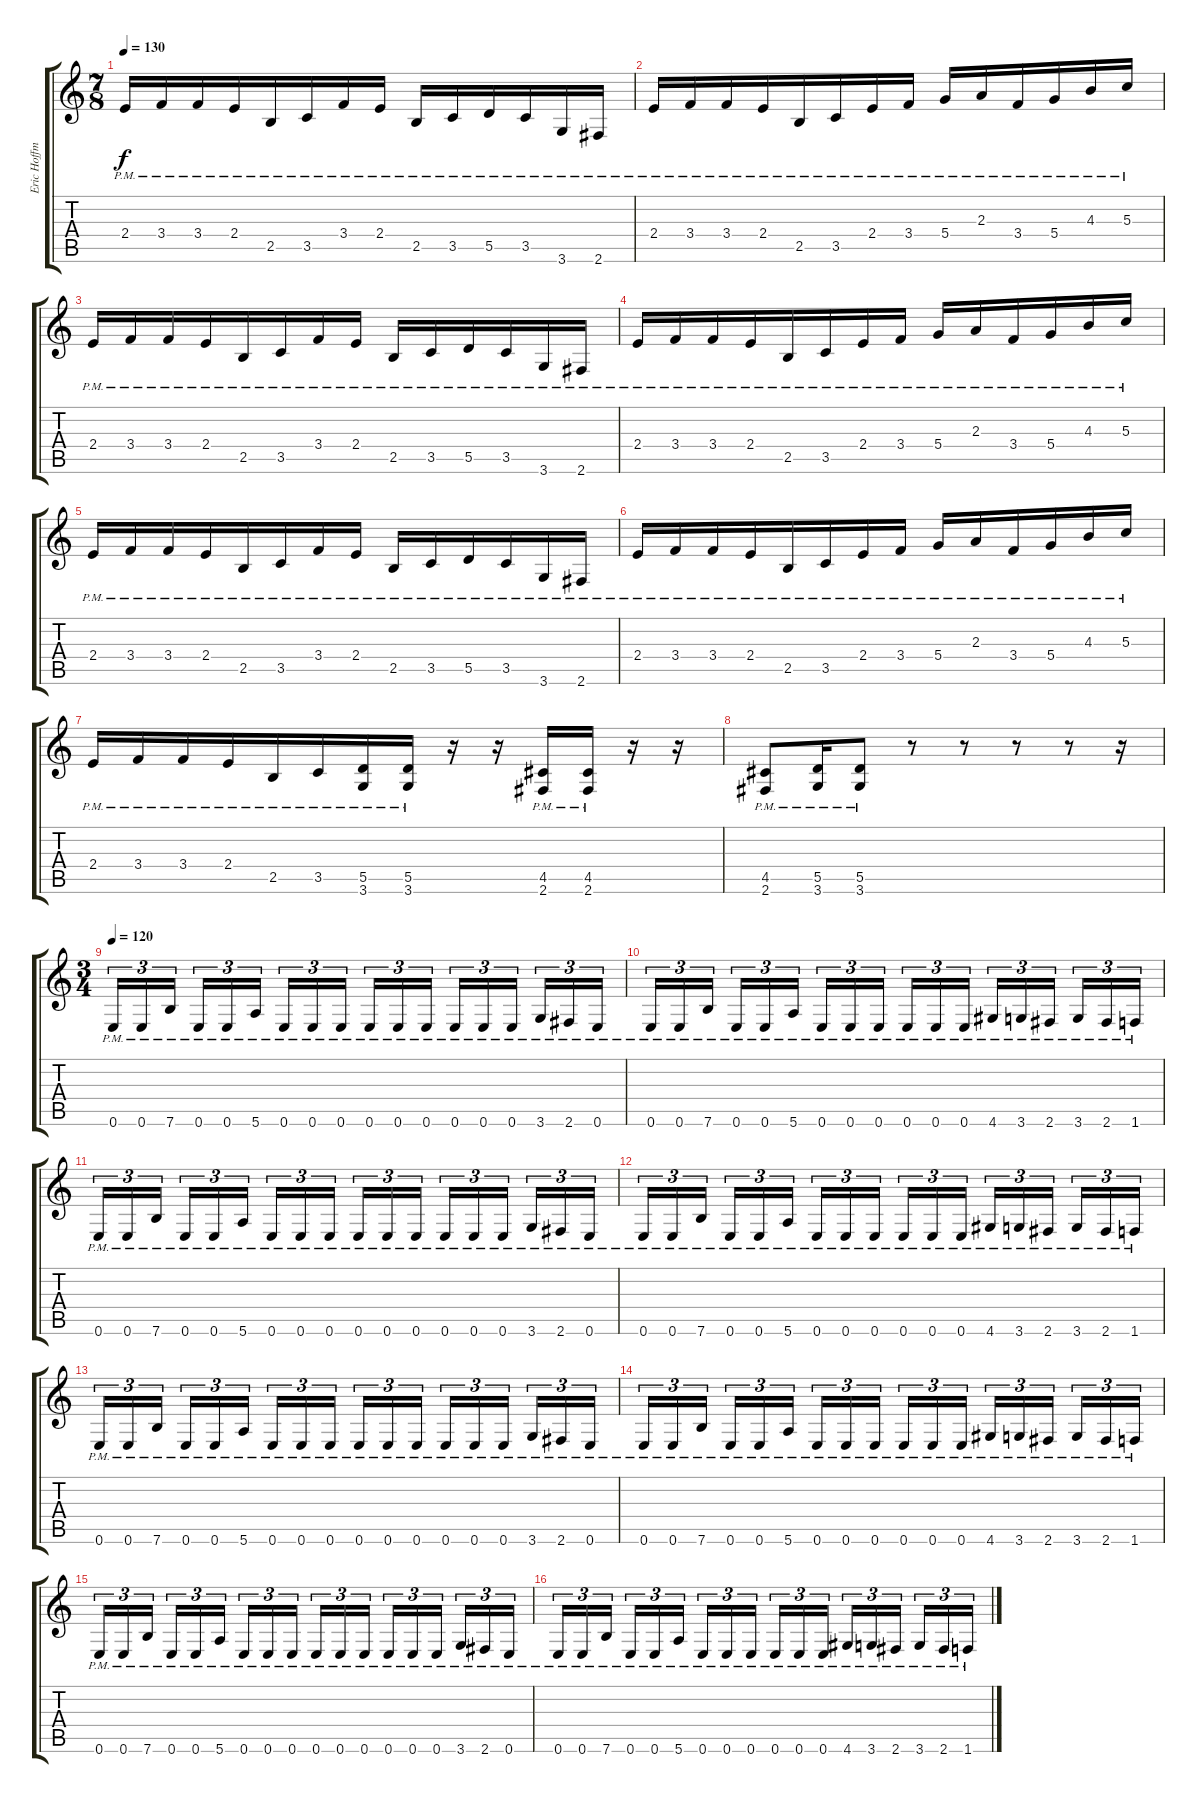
\track ("Eric Hoffman" "Eric Hoffm") {instrument distortionguitar}
\staff {score tabs}
\tuning (E4 B3 G3 D3 A2 E2) {hide}
\ts (7 8)
\tempo 130
\clef g2
\ks c
2.4{pm}.16{dy f} 3.4{pm}.16 3.4{pm}.16 2.4{pm}.16 2.5{pm}.16 3.5{pm}.16 3.4{pm}.16 2.4{pm}.16 2.5{pm}.16 3.5{pm}.16 5.5{pm}.16 3.5{pm}.16 3.6{pm}.16 2.6{pm}.16 |
2.4{pm}.16 3.4{pm}.16 3.4{pm}.16 2.4{pm}.16 2.5{pm}.16 3.5{pm}.16 2.4{pm}.16 3.4{pm}.16 5.4{pm}.16 2.3{pm}.16 3.4{pm}.16 5.4{pm}.16 4.3{pm}.16 5.3{pm}.16 |
2.4{pm}.16 3.4{pm}.16 3.4{pm}.16 2.4{pm}.16 2.5{pm}.16 3.5{pm}.16 3.4{pm}.16 2.4{pm}.16 2.5{pm}.16 3.5{pm}.16 5.5{pm}.16 3.5{pm}.16 3.6{pm}.16 2.6{pm}.16 |
2.4{pm}.16 3.4{pm}.16 3.4{pm}.16 2.4{pm}.16 2.5{pm}.16 3.5{pm}.16 2.4{pm}.16 3.4{pm}.16 5.4{pm}.16 2.3{pm}.16 3.4{pm}.16 5.4{pm}.16 4.3{pm}.16 5.3{pm}.16 |
2.4{pm}.16 3.4{pm}.16 3.4{pm}.16 2.4{pm}.16 2.5{pm}.16 3.5{pm}.16 3.4{pm}.16 2.4{pm}.16 2.5{pm}.16 3.5{pm}.16 5.5{pm}.16 3.5{pm}.16 3.6{pm}.16 2.6{pm}.16 |
2.4{pm}.16 3.4{pm}.16 3.4{pm}.16 2.4{pm}.16 2.5{pm}.16 3.5{pm}.16 2.4{pm}.16 3.4{pm}.16 5.4{pm}.16 2.3{pm}.16 3.4{pm}.16 5.4{pm}.16 4.3{pm}.16 5.3{pm}.16 |
2.4{pm}.16 3.4{pm}.16 3.4{pm}.16 2.4{pm}.16 2.5{pm}.16 3.5{pm}.16 (5.5{pm} 3.6{pm}).16 (5.5{pm} 3.6{pm}).16 r.16 r.16 (4.5{pm} 2.6{pm}).16 (4.5{pm} 2.6{pm}).16 r.16 r.16 |
(4.5{pm} 2.6{pm}).8 (5.5{pm} 3.6{pm}).16 (5.5{pm} 3.6{pm}).8 r.8 r.8 r.8 r.8 r.16 |
\ts (3 4)
\tempo 120
0.6{pm}.16{tu (3 2)} 0.6{pm}.16{tu (3 2)} 7.6{pm}.16{tu (3 2)} 0.6{pm}.16{tu (3 2)} 0.6{pm}.16{tu (3 2)} 5.6{pm}.16{tu (3 2)} 0.6{pm}.16{tu (3 2)} 0.6{pm}.16{tu (3 2)} 0.6{pm}.16{tu (3 2)} 0.6{pm}.16{tu (3 2)} 0.6{pm}.16{tu (3 2)} 0.6{pm}.16{tu (3 2)} 0.6{pm}.16{tu (3 2)} 0.6{pm}.16{tu (3 2)} 0.6{pm}.16{tu (3 2)} 3.6{pm}.16{tu (3 2)} 2.6{pm}.16{tu (3 2)} 0.6{pm}.16{tu (3 2)} |
0.6{pm}.16{tu (3 2)} 0.6{pm}.16{tu (3 2)} 7.6{pm}.16{tu (3 2)} 0.6{pm}.16{tu (3 2)} 0.6{pm}.16{tu (3 2)} 5.6{pm}.16{tu (3 2)} 0.6{pm}.16{tu (3 2)} 0.6{pm}.16{tu (3 2)} 0.6{pm}.16{tu (3 2)} 0.6{pm}.16{tu (3 2)} 0.6{pm}.16{tu (3 2)} 0.6{pm}.16{tu (3 2)} 4.6{pm}.16{tu (3 2)} 3.6{pm}.16{tu (3 2)} 2.6{pm}.16{tu (3 2)} 3.6{pm}.16{tu (3 2)} 2.6{pm}.16{tu (3 2)} 1.6{pm}.16{tu (3 2)} |
0.6{pm}.16{tu (3 2)} 0.6{pm}.16{tu (3 2)} 7.6{pm}.16{tu (3 2)} 0.6{pm}.16{tu (3 2)} 0.6{pm}.16{tu (3 2)} 5.6{pm}.16{tu (3 2)} 0.6{pm}.16{tu (3 2)} 0.6{pm}.16{tu (3 2)} 0.6{pm}.16{tu (3 2)} 0.6{pm}.16{tu (3 2)} 0.6{pm}.16{tu (3 2)} 0.6{pm}.16{tu (3 2)} 0.6{pm}.16{tu (3 2)} 0.6{pm}.16{tu (3 2)} 0.6{pm}.16{tu (3 2)} 3.6{pm}.16{tu (3 2)} 2.6{pm}.16{tu (3 2)} 0.6{pm}.16{tu (3 2)} |
0.6{pm}.16{tu (3 2)} 0.6{pm}.16{tu (3 2)} 7.6{pm}.16{tu (3 2)} 0.6{pm}.16{tu (3 2)} 0.6{pm}.16{tu (3 2)} 5.6{pm}.16{tu (3 2)} 0.6{pm}.16{tu (3 2)} 0.6{pm}.16{tu (3 2)} 0.6{pm}.16{tu (3 2)} 0.6{pm}.16{tu (3 2)} 0.6{pm}.16{tu (3 2)} 0.6{pm}.16{tu (3 2)} 4.6{pm}.16{tu (3 2)} 3.6{pm}.16{tu (3 2)} 2.6{pm}.16{tu (3 2)} 3.6{pm}.16{tu (3 2)} 2.6{pm}.16{tu (3 2)} 1.6{pm}.16{tu (3 2)} |
0.6{pm}.16{tu (3 2)} 0.6{pm}.16{tu (3 2)} 7.6{pm}.16{tu (3 2)} 0.6{pm}.16{tu (3 2)} 0.6{pm}.16{tu (3 2)} 5.6{pm}.16{tu (3 2)} 0.6{pm}.16{tu (3 2)} 0.6{pm}.16{tu (3 2)} 0.6{pm}.16{tu (3 2)} 0.6{pm}.16{tu (3 2)} 0.6{pm}.16{tu (3 2)} 0.6{pm}.16{tu (3 2)} 0.6{pm}.16{tu (3 2)} 0.6{pm}.16{tu (3 2)} 0.6{pm}.16{tu (3 2)} 3.6{pm}.16{tu (3 2)} 2.6{pm}.16{tu (3 2)} 0.6{pm}.16{tu (3 2)} |
0.6{pm}.16{tu (3 2)} 0.6{pm}.16{tu (3 2)} 7.6{pm}.16{tu (3 2)} 0.6{pm}.16{tu (3 2)} 0.6{pm}.16{tu (3 2)} 5.6{pm}.16{tu (3 2)} 0.6{pm}.16{tu (3 2)} 0.6{pm}.16{tu (3 2)} 0.6{pm}.16{tu (3 2)} 0.6{pm}.16{tu (3 2)} 0.6{pm}.16{tu (3 2)} 0.6{pm}.16{tu (3 2)} 4.6{pm}.16{tu (3 2)} 3.6{pm}.16{tu (3 2)} 2.6{pm}.16{tu (3 2)} 3.6{pm}.16{tu (3 2)} 2.6{pm}.16{tu (3 2)} 1.6{pm}.16{tu (3 2)} |
0.6{pm}.16{tu (3 2)} 0.6{pm}.16{tu (3 2)} 7.6{pm}.16{tu (3 2)} 0.6{pm}.16{tu (3 2)} 0.6{pm}.16{tu (3 2)} 5.6{pm}.16{tu (3 2)} 0.6{pm}.16{tu (3 2)} 0.6{pm}.16{tu (3 2)} 0.6{pm}.16{tu (3 2)} 0.6{pm}.16{tu (3 2)} 0.6{pm}.16{tu (3 2)} 0.6{pm}.16{tu (3 2)} 0.6{pm}.16{tu (3 2)} 0.6{pm}.16{tu (3 2)} 0.6{pm}.16{tu (3 2)} 3.6{pm}.16{tu (3 2)} 2.6{pm}.16{tu (3 2)} 0.6{pm}.16{tu (3 2)} |
0.6{pm}.16{tu (3 2)} 0.6{pm}.16{tu (3 2)} 7.6{pm}.16{tu (3 2)} 0.6{pm}.16{tu (3 2)} 0.6{pm}.16{tu (3 2)} 5.6{pm}.16{tu (3 2)} 0.6{pm}.16{tu (3 2)} 0.6{pm}.16{tu (3 2)} 0.6{pm}.16{tu (3 2)} 0.6{pm}.16{tu (3 2)} 0.6{pm}.16{tu (3 2)} 0.6{pm}.16{tu (3 2)} 4.6{pm}.16{tu (3 2)} 3.6{pm}.16{tu (3 2)} 2.6{pm}.16{tu (3 2)} 3.6{pm}.16{tu (3 2)} 2.6{pm}.16{tu (3 2)} 1.6{pm}.16{tu (3 2)}
